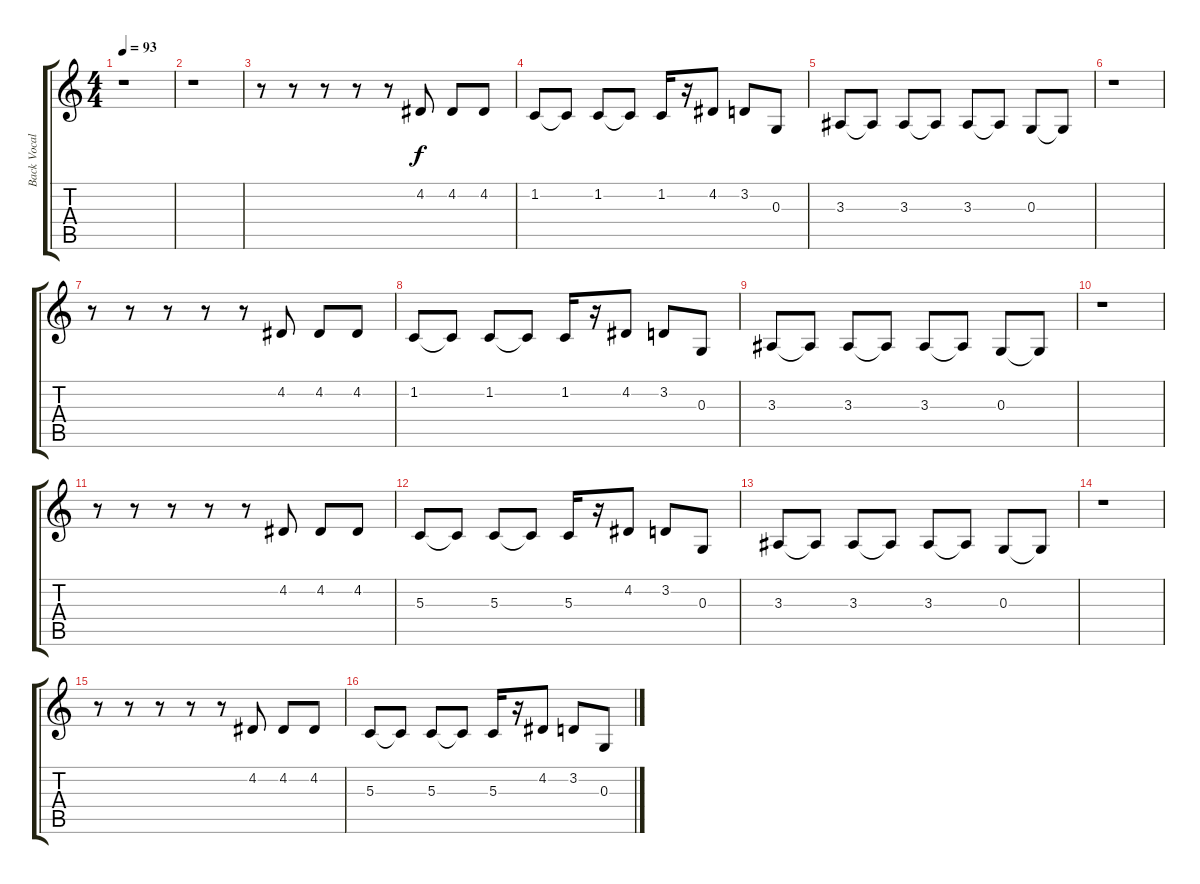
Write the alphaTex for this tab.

\track ("Back Vocals" "Back Vocal") {instrument oboe}
\staff {score tabs}
\tuning (E4 B3 G3 D3 A2 E2) {hide}
\ts (4 4)
\tempo 93
\clef g2
\ks c
r.1{dy f} |
r.1 |
r.8 r.8 r.8 r.8 r.8 4.2.8 4.2.8 4.2.8 |
1.2.8 1.2{t}.8 1.2.8 1.2{t}.8 1.2.16 r.16 4.2.8 3.2.8 0.3.8 |
3.3.8 3.3{t}.8 3.3.8 3.3{t}.8 3.3.8 3.3{t}.8 0.3.8 0.3{t}.8 |
r.1 |
r.8 r.8 r.8 r.8 r.8 4.2.8 4.2.8 4.2.8 |
1.2.8 1.2{t}.8 1.2.8 1.2{t}.8 1.2.16 r.16 4.2.8 3.2.8 0.3.8 |
3.3.8 3.3{t}.8 3.3.8 3.3{t}.8 3.3.8 3.3{t}.8 0.3.8 0.3{t}.8 |
r.1 |
r.8 r.8 r.8 r.8 r.8 4.2.8 4.2.8 4.2.8 |
5.3.8 5.3{t}.8 5.3.8 5.3{t}.8 5.3.16 r.16 4.2.8 3.2.8 0.3.8 |
3.3.8 3.3{t}.8 3.3.8 3.3{t}.8 3.3.8 3.3{t}.8 0.3.8 0.3{t}.8 |
r.1 |
r.8 r.8 r.8 r.8 r.8 4.2.8 4.2.8 4.2.8 |
5.3.8 5.3{t}.8 5.3.8 5.3{t}.8 5.3.16 r.16 4.2.8 3.2.8 0.3.8
